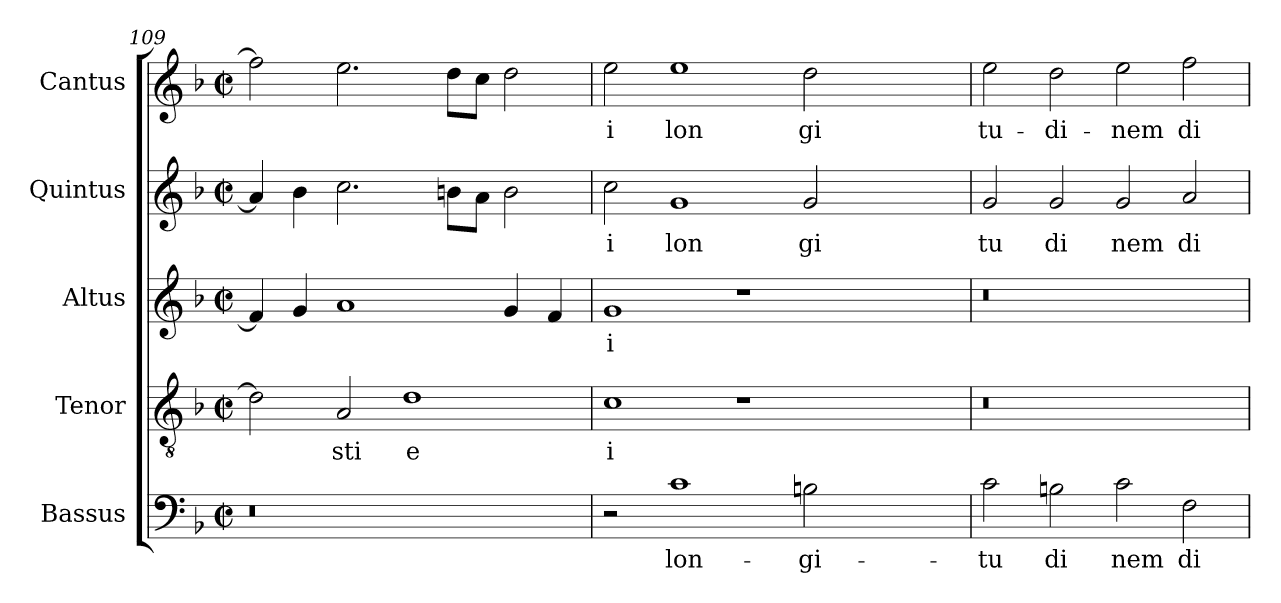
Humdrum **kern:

**kern	**text	**kern	**text	**kern	**text	**kern	**text	**kern	**text
*part5	*part5	*part4	*part4	*part3	*part3	*part2	*part2	*part1	*part1
*staff5	*staff5	*staff4	*staff4	*staff3	*staff3	*staff2	*staff2	*staff1	*staff1
*I"Bassus	*	*I"Tenor	*	*I"Altus	*	*I"Quintus	*	*I"Cantus	*
*clefF4	*	*clefGv2	*	*clefG2	*	*clefG2	*	*clefG2	*
*k[b-]	*	*k[b-]	*	*k[b-]	*	*k[b-]	*	*k[b-]	*
*F:	*	*F:	*	*F:	*	*F:	*	*F:	*
*M2/2	*	*M2/2	*	*M2/2	*	*M2/2	*	*M2/2	*
*met(c|)	*	*met(c|)	*	*met(c|)	*	*met(c|)	*	*met(c|)	*
=109	=109	=109	=109	=109	=109	=109	=109	=109	=109
0r	.	2d\]	.	4f/]	.	4a/]	.	2ff\]	.
.	.	.	.	4g/	.	4b-\	.	.	.
!	!	!	!LO:LY:b:cj	!	!	!	!	!	!
.	.	2A/	sti	1a	.	2.cc\	.	2.ee\	.
!	!	!	!LO:LY:b:cj	!	!	!	!	!	!
.	.	1d	e	.	.	.	.	.	.
.	.	.	.	.	.	8b\L	.	8dd\L	.
.	.	.	.	.	.	8a\J	.	8cc\J	.
.	.	.	.	4g/	.	2b\	.	2dd\	.
.	.	.	.	4f/	.	.	.	.	.
=110	=110	=110	=110	=110	=110	=110	=110	=110	=110
!	!	!	!LO:LY:b:cj	!	!LO:LY:b:cj	!	!LO:LY:b:cj	!	!LO:LY:b:cj
2r	.	1c	i	1g	-i	2cc\	i	2ee\	i
!	!LO:LY:b:cj	!	!	!	!	!	!LO:LY:b:cj	!	!LO:LY:b:cj
1c	lon-	.	.	.	.	1g	lon	1ee	lon
!	!	!LO:N:vis=1	!	!LO:N:vis=1	!	!	!	!	!
.	.	0r	.	0r	.	.	.	.	.
!	!LO:LY:b:cj	!	!	!	!	!	!LO:LY:b:cj	!	!LO:LY:b:cj
2Bn\	-gi-	.	.	.	.	2g/	gi	2dd\	gi
1ryy	.	.	.	.	.	1ryy	.	1ryy	.
!!LO:LB:g=z
=111	=111	=111	=111	=111	=111	=111	=111	=111	=111
!	!LO:LY:b:cj	!	!	!	!	!	!LO:LY:b:cj	!	!LO:LY:b:cj
2c\	-tu	0r	.	0r	.	2g/	tu	2ee\	tu-
!	!LO:LY:b:cj	!	!	!	!	!	!LO:LY:b:cj	!	!LO:LY:b:cj
2Bn\	di	.	.	.	.	2g/	di	2dd\	-di-
!	!LO:LY:b:cj	!	!	!	!	!	!LO:LY:b:cj	!	!LO:LY:b:cj
2c\	nem	.	.	.	.	2g/	nem	2ee\	-nem
!	!LO:LY:b:cj	!	!	!	!	!	!LO:LY:b:cj	!	!LO:LY:b:cj
2F\	di	.	.	.	.	2a/	di	2ff\	di-
=	=	=	=	=	=	=	=	=	=
*-	*-	*-	*-	*-	*-	*-	*-	*-	*-
